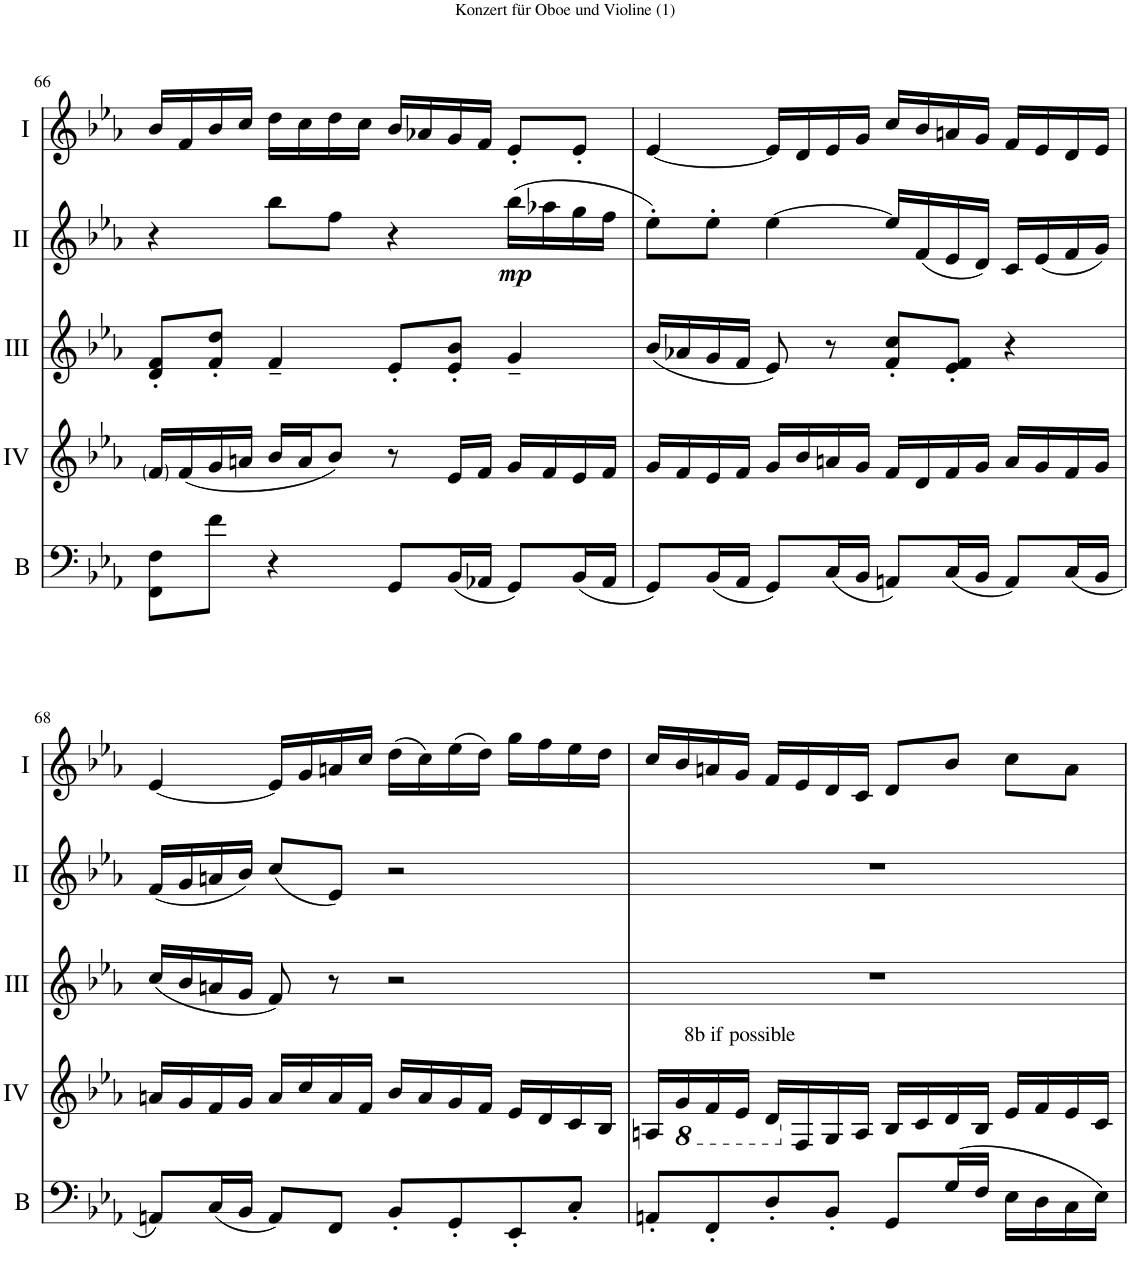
**kern	**kern	**kern	**kern	**dynam	**kern
*part5	*part4	*part3	*part2	*part2	*part1
*staff5	*staff4	*staff3	*staff2	*staff2	*staff1
*I"Basson	*I"Acc. 1	*I"Acc. 3	*I"Acc. 2	*	*I"Acc. 1
*I'B	*	*	*	*	*
!!LO:PB:g=z
*clefF4	*clefG2	*clefG2	*clefG2	*	*clefG2
*Trd7c12	*Trd7c12	*	*	*	*
*k[b-e-a-]	*k[b-e-a-]	*k[b-e-a-]	*k[b-e-a-]	*	*k[b-e-a-]
*M4/4	*M4/4	*M4/4	*M4/4	*	*M4/4
*met(c)	*met(c)	*met(c)	*met(c)	*	*met(c)
=66	=66	=66	=66	=66	=66
8FF\ 8F\L	16f/LL	8d/' 8f/'L	4r	.	16b-/LL
.	(16f/	.	.	.	16f/
8f\J	16g/	8f/' 8dd/'J	.	.	16b-/
.	16an/JJ	.	.	.	16cc/JJ
4r	16b-/LL	4f~/	8bb-\L	.	16dd\LL
.	16a/J	.	.	.	16cc\
.	8b-/J)	.	8ff\J	.	16dd\
.	.	.	.	.	16cc\JJ
8GG/L	8r	8e-'/L	4r	.	16b-/LL
.	.	.	.	.	16a-X/
(16BB-/L	16e-/LL	8e-/' 8b-/'J	.	.	16g/
16AA-X/JJ	16f/JJ	.	.	.	16f/JJ
!	!	!	!	!LO:DY:b	!
8GG/L)	16g/LL	4g~/	(16bb-\LL	mp	8e-'/L
.	16f/	.	16aa-X\	.	.
(16BB-/L	16e-/	.	16gg\	.	8e-'/J
16AA-/JJ	16f/JJ	.	16ff\JJ	.	.
=67	=67	=67	=67	=67	=67
8GG/L)	16g/LL	(16b-/LL	8ee-'\L)	.	[4e-/
.	16f/	16a-X/	.	.	.
(16BB-/L	16e-/	16g/	8ee-'\J	.	.
16AA-/JJ	16f/JJ	16f/JJ	.	.	.
8GG/L)	16g/LL	8e-/)	[4ee-\	.	16e-/LL]
.	16b-/	.	.	.	16d/
(16C/L	16an/	8r	.	.	16e-/
16BB-/JJ	16g/JJ	.	.	.	16g/JJ
8AAn/L)	16f/LL	8f/' 8cc/'L	16ee-/LL]	.	16cc/LL
.	16d/	.	(16f/	.	16b-/
(16C/L	16f/	8e-/' 8f/'J	16e-/	.	16an/
16BB-/JJ	16g/JJ	.	16d/JJ)	.	16g/JJ
8AA/L)	16a/LL	4r	16c/LL	.	16f/LL
.	16g/	.	(16e-/	.	16e-/
(16C/L	16f/	.	16f/	.	16d/
16BB-/JJ	16g/JJ	.	16g/JJ)	.	16e-/JJ
!!LO:LB:g=z
=68	=68	=68	=68	=68	=68
8AAn/L)	16an/LL	(16cc/LL	(16f/LL	.	[4e-/
.	16g/	16b-/	16g/	.	.
(16C/L	16f/	16an/	16an/	.	.
16BB-/JJ	16g/JJ	16g/JJ	16b-/JJ)	.	.
8AA/L)	16a/LL	8f/)	(8cc/L	.	16e-/LL]
.	16cc/	.	.	.	16g/
8FF/J	16a/	8r	8e-/J)	.	16an/
.	16f/JJ	.	.	.	16cc/JJ
8BB-'/L	16b-/LL	2r	2r	.	(16dd\LL
.	16a/	.	.	.	16cc\)
8GG'/	16g/	.	.	.	(16ee-\
.	16f/JJ	.	.	.	16dd\JJ)
8EE-'/	16e-/LL	.	.	.	16gg\LL
.	16d/	.	.	.	16ff\
8C'/J	16c/	.	.	.	16ee-\
.	16B-/JJ	.	.	.	16dd\JJ
=69	=69	=69	=69	=69	=69
8AAn'/L	16An/LL	1r	1r	.	16cc/LL
*	*8ba	*	*	*	*
!	!LO:TX:a:t=8b if possible	!	!	!	!
.	16G/	.	.	.	16b-/
8FF'/	16F/	.	.	.	16an/
.	16E-/JJ	.	.	.	16g/JJ
8D'/	16D/LL	.	.	.	16f/LL
*	*X8ba	*	*	*	*
.	16F/	.	.	.	16e-/
8BB-'/J	16G/	.	.	.	16d/
.	16A/JJ	.	.	.	16c/JJ
8GG/L	16B-/LL	.	.	.	8d/L
.	16c/	.	.	.	.
(16G/L	16d/	.	.	.	8b-/J
16F/JJ	16B-/JJ	.	.	.	.
16E-\LL	16e-/LL	.	.	.	8cc\L
16D\	16f/	.	.	.	.
16C\	16e-/	.	.	.	8a\J
16E-\JJ)	16c/JJ	.	.	.	.
=	=	=	=	=	=
*-	*-	*-	*-	*-	*-
